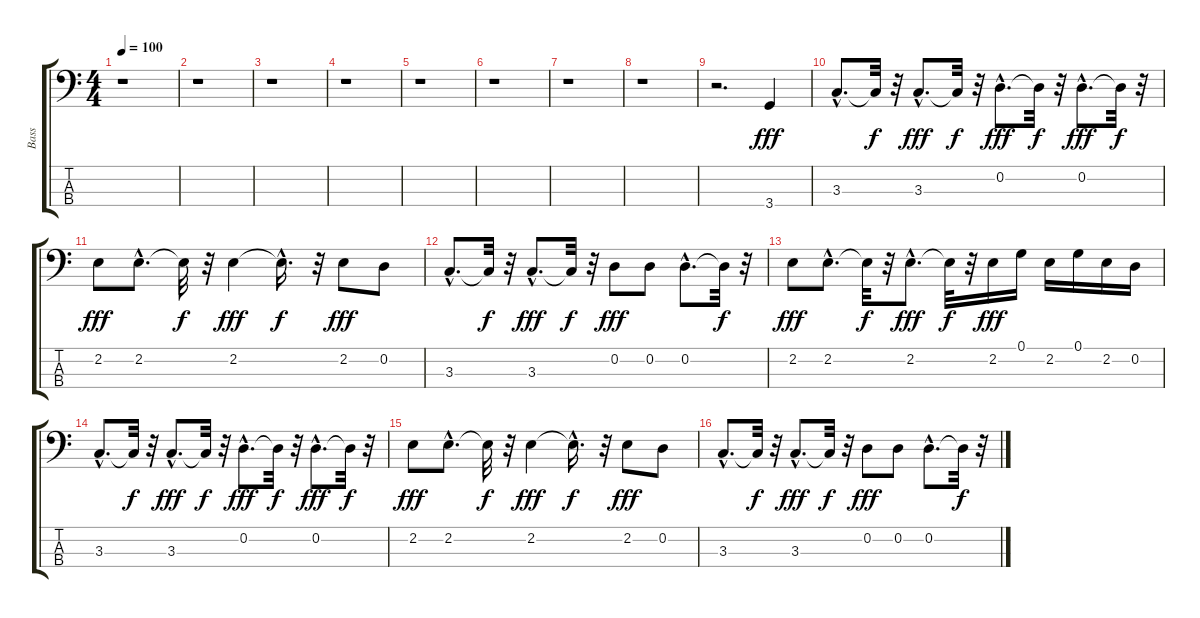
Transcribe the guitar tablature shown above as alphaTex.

\track ("Bass" "Bass") {instrument electricbassfinger}
\staff {score tabs}
\tuning (G2 D2 A1 E1) {hide}
\ts (4 4)
\tempo 100
\clef f4
\ks c
r.1{dy fff instrument electricbassfinger} |
r.1 |
r.1 |
r.1 |
r.1 |
r.1 |
r.1 |
r.1 |
r.2{d} 3.4.4 |
3.3{hac}.8{d} 3.3{t}.32{dy f} r.32 3.3{hac}.8{d dy fff} 3.3{t}.32{dy f} r.32 0.2{hac}.8{d dy fff} 0.2{t}.32{dy f} r.32 0.2{hac}.8{d dy fff} 0.2{t}.32{dy f} r.32 |
2.2.8{dy fff} 2.2{hac}.8{d} 2.2{t}.32{dy f} r.32 2.2.4{dy fff} 2.2{hac t}.16{d dy f} r.32 2.2.8{dy fff} 0.2.8 |
3.3{hac}.8{d} 3.3{t}.32{dy f} r.32 3.3{hac}.8{d dy fff} 3.3{t}.32{dy f} r.32 0.2.8{dy fff} 0.2.8 0.2{hac}.8{d} 0.2{t}.32{dy f} r.32 |
2.2.8{dy fff} 2.2{hac}.8{d} 2.2{t}.32{dy f} r.32 2.2{hac}.8{d dy fff} 2.2{t}.32{dy f} r.32 2.2.16{dy fff} 0.1.16 2.2.16 0.1.16 2.2.16 0.2.16 |
3.3{hac}.8{d} 3.3{t}.32{dy f} r.32 3.3{hac}.8{d dy fff} 3.3{t}.32{dy f} r.32 0.2{hac}.8{d dy fff} 0.2{t}.32{dy f} r.32 0.2{hac}.8{d dy fff} 0.2{t}.32{dy f} r.32 |
2.2.8{dy fff} 2.2{hac}.8{d} 2.2{t}.32{dy f} r.32 2.2.4{dy fff} 2.2{hac t}.16{d dy f} r.32 2.2.8{dy fff} 0.2.8 |
3.3{hac}.8{d} 3.3{t}.32{dy f} r.32 3.3{hac}.8{d dy fff} 3.3{t}.32{dy f} r.32 0.2.8{dy fff} 0.2.8 0.2{hac}.8{d} 0.2{t}.32{dy f} r.32
